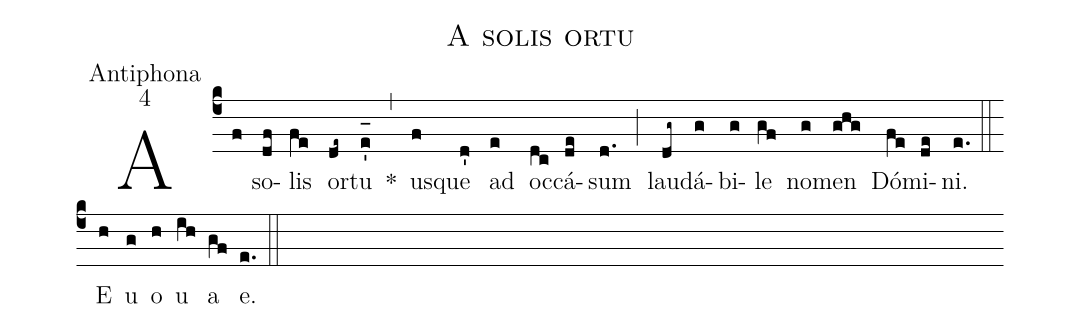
name:A solis ortu;
office-part:Antiphona;
mode:4;
%%
(c4) A(f) so(df)lis(fe) or(de~)tu(e'_[oh:h]) *(,) us(f)que(d') ad(e) oc(dc)cá(de)sum(d.) (;) lau(dg~)dá(g)bi(g)le(gf) no(g)men(ghg) Dó(fe)mi(de)ni.(e.) (::) <eu>E(h) u(g) o(h) u(ih) a(gf) e.</eu>(e.) (::)
